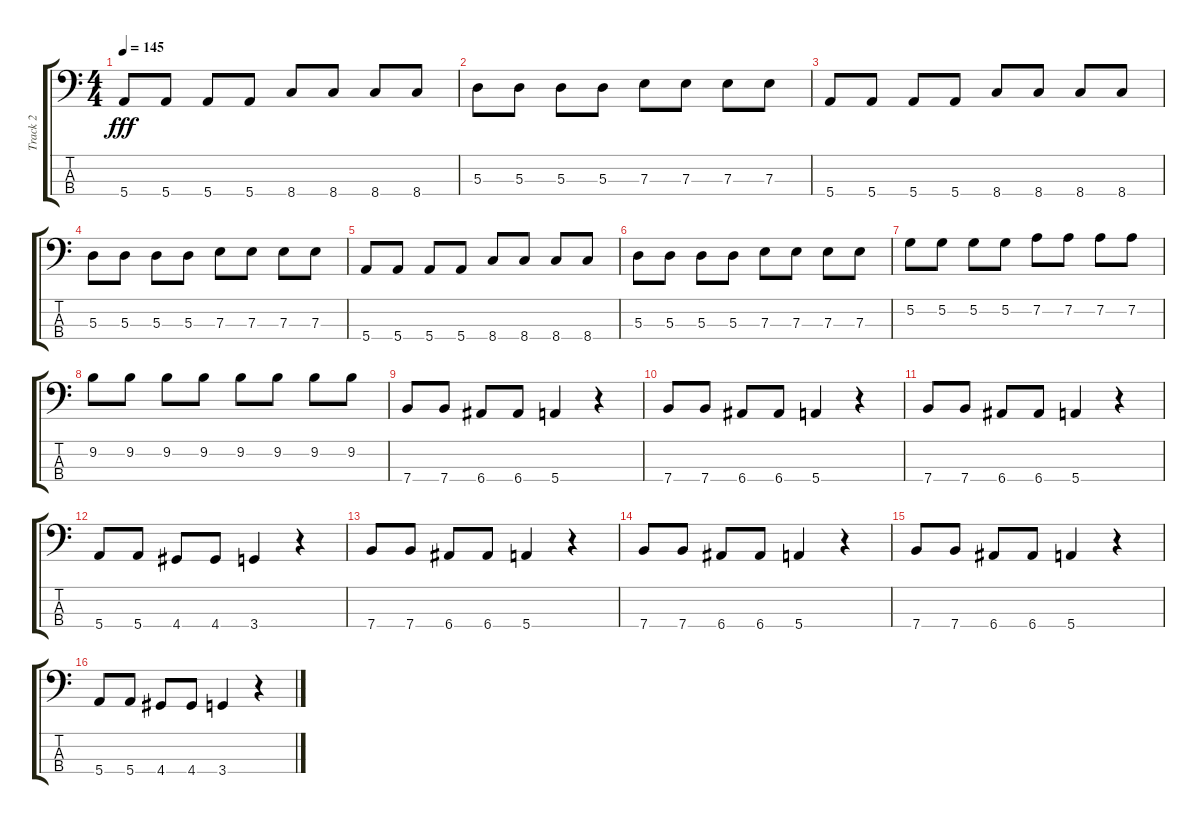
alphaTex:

\track ("Track 2" "Track 2") {instrument electricbassfinger}
\staff {score tabs}
\tuning (G2 D2 A1 E1) {hide}
\ts (4 4)
\tempo 145
\clef f4
\ks c
5.4.8{dy fff} 5.4.8 5.4.8 5.4.8 8.4.8 8.4.8 8.4.8 8.4.8 |
5.3.8 5.3.8 5.3.8 5.3.8 7.3.8 7.3.8 7.3.8 7.3.8 |
5.4.8 5.4.8 5.4.8 5.4.8 8.4.8 8.4.8 8.4.8 8.4.8 |
5.3.8 5.3.8 5.3.8 5.3.8 7.3.8 7.3.8 7.3.8 7.3.8 |
5.4.8 5.4.8 5.4.8 5.4.8 8.4.8 8.4.8 8.4.8 8.4.8 |
5.3.8 5.3.8 5.3.8 5.3.8 7.3.8 7.3.8 7.3.8 7.3.8 |
5.2.8 5.2.8 5.2.8 5.2.8 7.2.8 7.2.8 7.2.8 7.2.8 |
9.2.8 9.2.8 9.2.8 9.2.8 9.2.8 9.2.8 9.2.8 9.2.8 |
7.4.8 7.4.8 6.4.8 6.4.8 5.4.4 r.4 |
7.4.8 7.4.8 6.4.8 6.4.8 5.4.4 r.4 |
7.4.8 7.4.8 6.4.8 6.4.8 5.4.4 r.4 |
5.4.8 5.4.8 4.4.8 4.4.8 3.4.4 r.4 |
7.4.8 7.4.8 6.4.8 6.4.8 5.4.4 r.4 |
7.4.8 7.4.8 6.4.8 6.4.8 5.4.4 r.4 |
7.4.8 7.4.8 6.4.8 6.4.8 5.4.4 r.4 |
5.4.8 5.4.8 4.4.8 4.4.8 3.4.4 r.4
